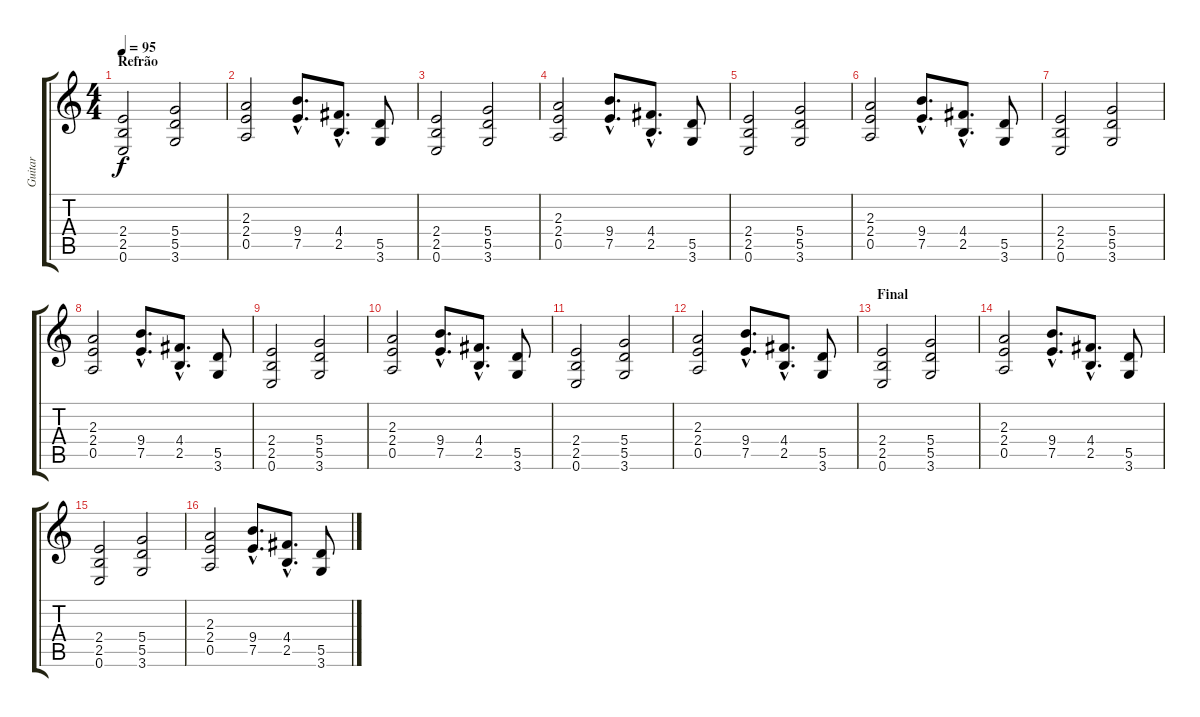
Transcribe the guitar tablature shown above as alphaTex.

\track ("Guitar" "Guitar") {instrument distortionguitar}
\staff {score tabs}
\tuning (E4 B3 G3 D3 A2 E2) {hide}
\ts (4 4)
\section ("" "Refrão")
\tempo 95
\clef g2
\ks c
(2.4 2.5 0.6).2{dy f} (5.4 5.5 3.6).2 |
(2.3 2.4 0.5).2 (9.4{hac} 7.5{hac}).8{d} (4.4{hac} 2.5{hac}).8{d} (5.5 3.6).8 |
(2.4 2.5 0.6).2 (5.4 5.5 3.6).2 |
(2.3 2.4 0.5).2 (9.4{hac} 7.5{hac}).8{d} (4.4{hac} 2.5{hac}).8{d} (5.5 3.6).8 |
(2.4 2.5 0.6).2 (5.4 5.5 3.6).2 |
(2.3 2.4 0.5).2 (9.4{hac} 7.5{hac}).8{d} (4.4{hac} 2.5{hac}).8{d} (5.5 3.6).8 |
(2.4 2.5 0.6).2 (5.4 5.5 3.6).2 |
(2.3 2.4 0.5).2 (9.4{hac} 7.5{hac}).8{d} (4.4{hac} 2.5{hac}).8{d} (5.5 3.6).8 |
(2.4 2.5 0.6).2 (5.4 5.5 3.6).2 |
(2.3 2.4 0.5).2 (9.4{hac} 7.5{hac}).8{d} (4.4{hac} 2.5{hac}).8{d} (5.5 3.6).8 |
(2.4 2.5 0.6).2 (5.4 5.5 3.6).2 |
(2.3 2.4 0.5).2 (9.4{hac} 7.5{hac}).8{d} (4.4{hac} 2.5{hac}).8{d} (5.5 3.6).8 |
\section ("" "Final")
(2.4 2.5 0.6).2 (5.4 5.5 3.6).2 |
(2.3 2.4 0.5).2 (9.4{hac} 7.5{hac}).8{d} (4.4{hac} 2.5{hac}).8{d} (5.5 3.6).8 |
(2.4 2.5 0.6).2 (5.4 5.5 3.6).2 |
(2.3 2.4 0.5).2 (9.4{hac} 7.5{hac}).8{d} (4.4{hac} 2.5{hac}).8{d} (5.5 3.6).8
